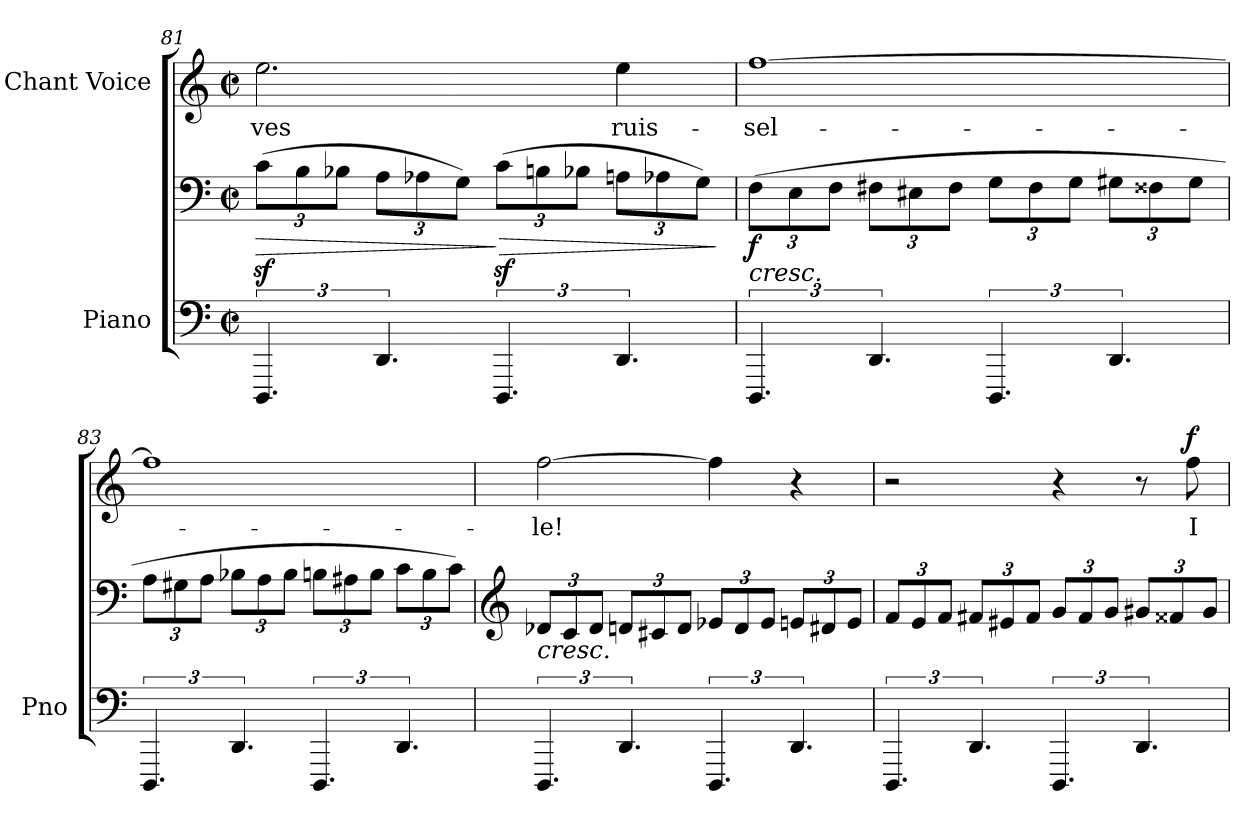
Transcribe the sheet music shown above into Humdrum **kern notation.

**kern	**kern	**dynam	**kern	**text	**dynam
*part2	*part2	*part2	*part1	*part1	*part1
*staff3	*staff2	*staff2/3	*staff1	*staff1	*staff1
*I"Piano	*	*	*I"Chant Voice	*	*
*I'Pno	*	*	*	*	*
*clefF4	*clefF4	*	*clefG2	*	*
*k[]	*k[]	*	*k[]	*	*
*M2/2	*M2/2	*	*M2/2	*	*
*met(c|)	*met(c|)	*	*met(c|)	*	*
*	*Xbrackettup	*	*	*	*
=81	=81	=81	=81	=81	=81
!	!	!LO:HP:b	!	!LO:LY:b	!
6.DDD/	(>12cz<\L	>	2.ee\	-ves	.
.	12B\	.	.	.	.
.	12B-X\J	.	.	.	.
6.DD/	12A\L	.	.	.	.
.	12A-X\	.	.	.	.
.	12G\J)	.	.	.	.
!	!	!LO:HP:n=1:b	!	!	!
6.DDD/	(>12cz<\L	] >	.	.	.
.	12Bn\	.	.	.	.
.	12B-X\J	.	.	.	.
!	!	!	!	!LO:LY:b	!
6.DD/	12An\L	.	4ee\	ruis-	.
.	12A-X\	.	.	.	.
.	12G\J)	.	.	.	.
.	.	]	.	.	.
=82	=82	=82	=82	=82	=82
!	!LO:TX:b:i:t=cresc.	!	!	!	!
!	!	!LO:DY:b	!	!LO:LY:b	!
6.DDD/	(>12F\L	f	[1ff	-sel-	.
.	12E\	.	.	.	.
.	12F\J	.	.	.	.
6.DD/	12F#X\L	.	.	.	.
.	12E#X\	.	.	.	.
.	12F#\J	.	.	.	.
6.DDD/	12G\L	.	.	.	.
.	12F#\	.	.	.	.
.	12G\J	.	.	.	.
6.DD/	12G#X\L	.	.	.	.
.	12F##X\	.	.	.	.
.	12G#\J	.	.	.	.
!!LO:LB:g=z
=83	=83	=83	=83	=83	=83
6.DDD/	12A\L	.	1ff]	.	.
.	12G#X\	.	.	.	.
.	12A\J	.	.	.	.
6.DD/	12B-X\L	.	.	.	.
.	12A\	.	.	.	.
.	12B-\J	.	.	.	.
6.DDD/	12Bn\L	.	.	.	.
.	12A#X\	.	.	.	.
.	12B\J	.	.	.	.
6.DD/	12c\L	.	.	.	.
.	12B\	.	.	.	.
.	12c\J)	.	.	.	.
=84	=84	=84	=84	=84	=84
*	*clefG2	*	*	*	*
!	!LO:TX:b:i:t=cresc.	!	!	!	!
!	!	!	!	!LO:LY:b	!
6.DDD/	12d-X/L	.	[2ff\	-le!	.
.	12c/	.	.	.	.
.	12d-/J	.	.	.	.
6.DD/	12dn/L	.	.	.	.
.	12c#X/	.	.	.	.
.	12d/J	.	.	.	.
6.DDD/	12e-X/L	.	4ff\]	.	.
.	12d/	.	.	.	.
.	12e-/J	.	.	.	.
6.DD/	12en/L	.	4r	.	.
.	12d#X/	.	.	.	.
.	12e/J	.	.	.	.
=85	=85	=85	=85	=85	=85
6.DDD/	12f/L	.	2r	.	.
.	12e/	.	.	.	.
.	12f/J	.	.	.	.
6.DD/	12f#X/L	.	.	.	.
.	12e#X/	.	.	.	.
.	12f#/J	.	.	.	.
6.DDD/	12g/L	.	4r	.	.
.	12f#/	.	.	.	.
.	12g/J	.	.	.	.
6.DD/	12g#X/L	.	8r	.	.
.	12f##X/	.	.	.	.
!	!	!	!	!LO:LY:b	!LO:DY:a
.	.	.	8ff\	I-	f
.	12g#/J	.	.	.	.
=	=	=	=	=	=
*-	*-	*-	*-	*-	*-
